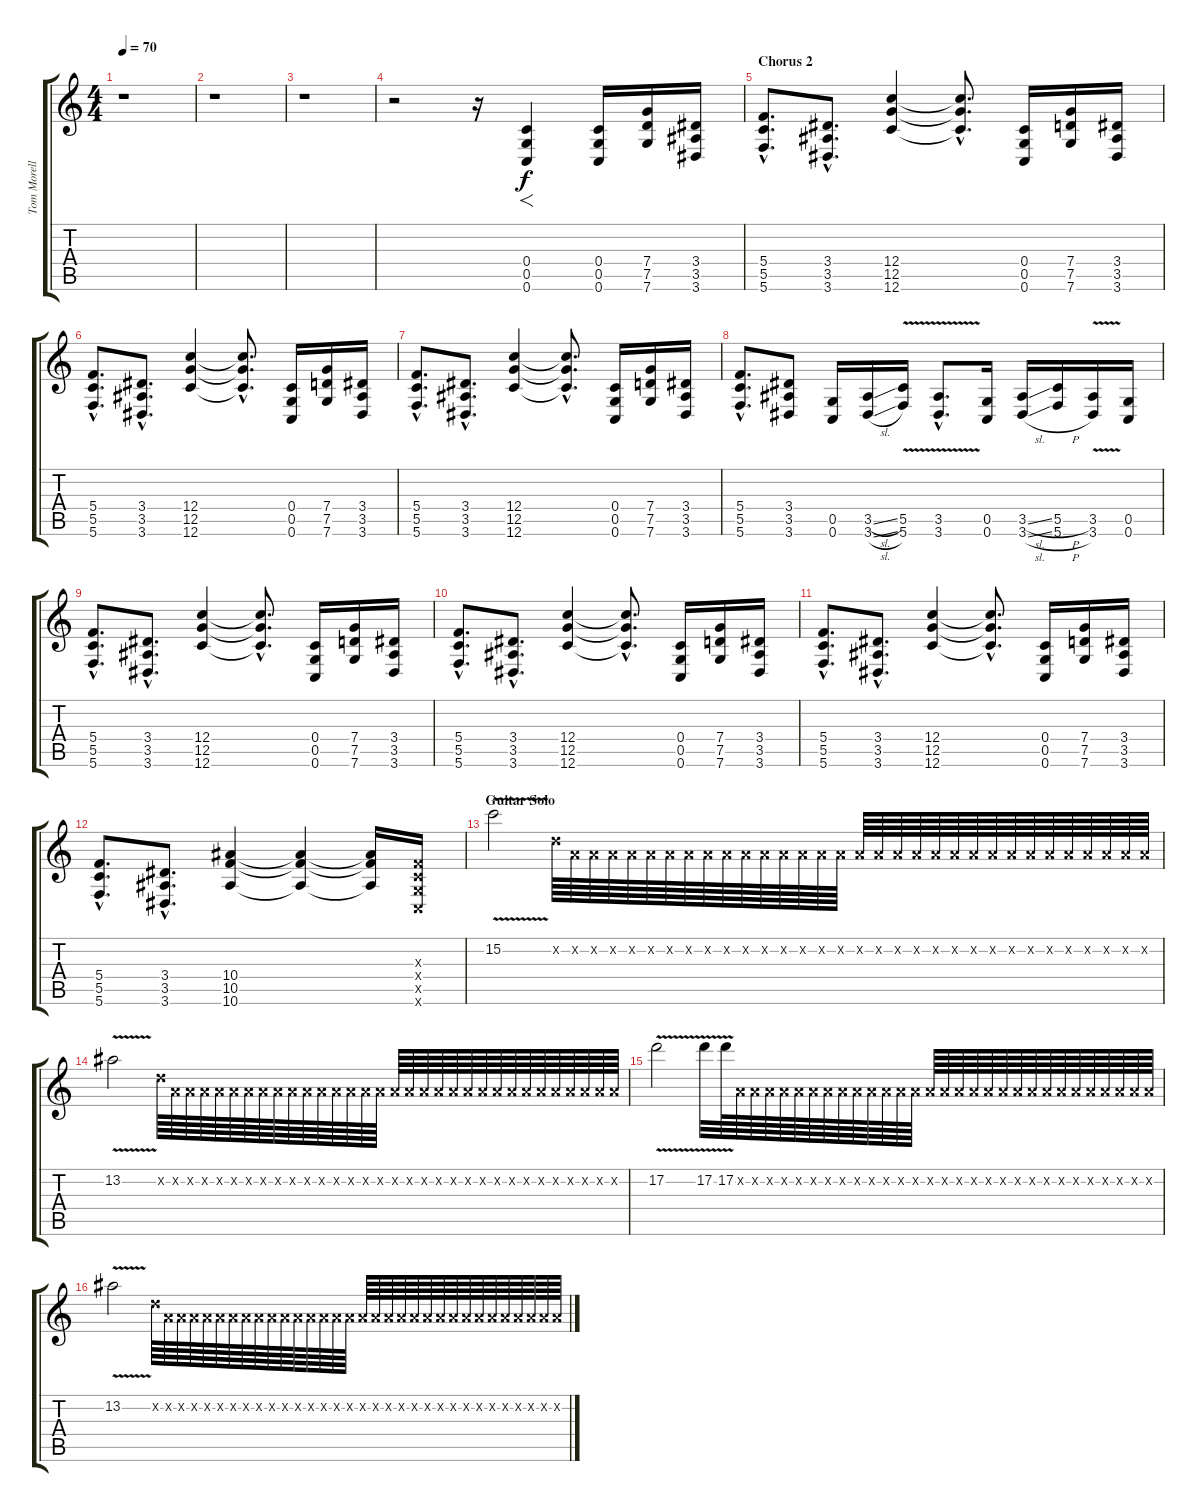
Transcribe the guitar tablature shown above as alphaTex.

\track ("Tom Morello (Overdrive)" "Tom Morell") {instrument overdrivenguitar}
\staff {score tabs}
\tuning (D4 A3 F3 C3 G2 C2) {hide}
\ts (4 4)
\tempo 70
\clef g2
\ks c
r.1{dy f} |
r.1 |
r.1 |
r.2{volume 14 balance 15 instrument overdrivenguitar} r.16 (0.4 0.5 0.6).4{f} (0.4 0.5 0.6).16 (7.4 7.5 7.6).16{balance 9} (3.4 3.5 3.6).16 |
\section ("" "Chorus 2")
(5.4{hac} 5.5{hac} 5.6{hac}).8{d volume 16 balance 8} (3.4{hac} 3.5{hac} 3.6{hac}).8{d} (12.4 12.5 12.6).4 (12.4{hac t} 12.5{hac t} 12.6{hac t}).8{d} (0.4 0.5 0.6).16 (7.4 7.5 7.6).16 (3.4 3.5 3.6).16 |
(5.4{hac} 5.5{hac} 5.6{hac}).8{d} (3.4{hac} 3.5{hac} 3.6{hac}).8{d} (12.4 12.5 12.6).4 (12.4{hac t} 12.5{hac t} 12.6{hac t}).8{d} (0.4 0.5 0.6).16 (7.4 7.5 7.6).16 (3.4 3.5 3.6).16 |
(5.4{hac} 5.5{hac} 5.6{hac}).8{d} (3.4{hac} 3.5{hac} 3.6{hac}).8{d} (12.4 12.5 12.6).4 (12.4{hac t} 12.5{hac t} 12.6{hac t}).8{d} (0.4 0.5 0.6).16 (7.4 7.5 7.6).16 (3.4 3.5 3.6).16 |
(5.4{hac} 5.5{hac} 5.6{hac}).8{d} (3.4 3.5 3.6).8 (0.5 0.6).16 (3.5{sl} 3.6{sl}).16 (5.5{v} 5.6{v}).16 (3.5{v hac} 3.6{v hac}).8{d} (0.5 0.6).16 (3.5{sl} 3.6{sl}).16 (5.5{h} 5.6{h}).16 (3.5 3.6{v}).16 (0.5 0.6).16 |
(5.4{hac} 5.5{hac} 5.6{hac}).8{d} (3.4{hac} 3.5{hac} 3.6{hac}).8{d} (12.4 12.5 12.6).4 (12.4{hac t} 12.5{hac t} 12.6{hac t}).8{d} (0.4 0.5 0.6).16 (7.4 7.5 7.6).16 (3.4 3.5 3.6).16 |
(5.4{hac} 5.5{hac} 5.6{hac}).8{d} (3.4{hac} 3.5{hac} 3.6{hac}).8{d} (12.4 12.5 12.6).4 (12.4{hac t} 12.5{hac t} 12.6{hac t}).8{d} (0.4 0.5 0.6).16 (7.4 7.5 7.6).16 (3.4 3.5 3.6).16 |
(5.4{hac} 5.5{hac} 5.6{hac}).8{d} (3.4{hac} 3.5{hac} 3.6{hac}).8{d} (12.4 12.5 12.6).4 (12.4{hac t} 12.5{hac t} 12.6{hac t}).8{d} (0.4 0.5 0.6).16 (7.4 7.5 7.6).16 (3.4 3.5 3.6).16 |
(5.4{hac} 5.5{hac} 5.6{hac}).8{d} (3.4{hac} 3.5{hac} 3.6{hac}).8{d} (10.4 10.5 10.6).4 (10.4{t} 10.5{t} 10.6{t}).4 (10.4{t} 10.5{t} 10.6{t}).16 (0.3{x} 0.4{x} 0.5{x} 0.6{x}).16 |
\section ("" "Guitar Solo")
15.2{v}.2 5.2{x}.64 0.2{x}.64 0.2{x}.64 0.2{x}.64 0.2{x}.64 0.2{x}.64 0.2{x}.64 0.2{x}.64 0.2{x}.64 0.2{x}.64 0.2{x}.64 0.2{x}.64 0.2{x}.64 0.2{x}.64 0.2{x}.64 0.2{x}.64 0.2{x}.64 0.2{x}.64 0.2{x}.64 0.2{x}.64 0.2{x}.64 0.2{x}.64 0.2{x}.64 0.2{x}.64 0.2{x}.64 0.2{x}.64 0.2{x}.64 0.2{x}.64 0.2{x}.64 0.2{x}.64 0.2{x}.64 0.2{x}.64 |
13.2{v}.2 5.2{x}.64 0.2{x}.64 0.2{x}.64 0.2{x}.64 0.2{x}.64 0.2{x}.64 0.2{x}.64 0.2{x}.64 0.2{x}.64 0.2{x}.64 0.2{x}.64 0.2{x}.64 0.2{x}.64 0.2{x}.64 0.2{x}.64 0.2{x}.64 0.2{x}.64 0.2{x}.64 0.2{x}.64 0.2{x}.64 0.2{x}.64 0.2{x}.64 0.2{x}.64 0.2{x}.64 0.2{x}.64 0.2{x}.64 0.2{x}.64 0.2{x}.64 0.2{x}.64 0.2{x}.64 0.2{x}.64 0.2{x}.64 |
17.2{v}.2 17.2{v}.32 17.2{v}.64 0.2{x}.64 0.2{x}.64 0.2{x}.64 0.2{x}.64 0.2{x}.64 0.2{x}.64 0.2{x}.64 0.2{x}.64 0.2{x}.64 0.2{x}.64 0.2{x}.64 0.2{x}.64 0.2{x}.64 0.2{x}.64 0.2{x}.64 0.2{x}.64 0.2{x}.64 0.2{x}.64 0.2{x}.64 0.2{x}.64 0.2{x}.64 0.2{x}.64 0.2{x}.64 0.2{x}.64 0.2{x}.64 0.2{x}.64 0.2{x}.64 0.2{x}.64 0.2{x}.64 |
13.2{v}.2 5.2{x}.64 0.2{x}.64 0.2{x}.64 0.2{x}.64 0.2{x}.64 0.2{x}.64 0.2{x}.64 0.2{x}.64 0.2{x}.64 0.2{x}.64 0.2{x}.64 0.2{x}.64 0.2{x}.64 0.2{x}.64 0.2{x}.64 0.2{x}.64 0.2{x}.64 0.2{x}.64 0.2{x}.64 0.2{x}.64 0.2{x}.64 0.2{x}.64 0.2{x}.64 0.2{x}.64 0.2{x}.64 0.2{x}.64 0.2{x}.64 0.2{x}.64 0.2{x}.64 0.2{x}.64 0.2{x}.64 0.2{x}.64
